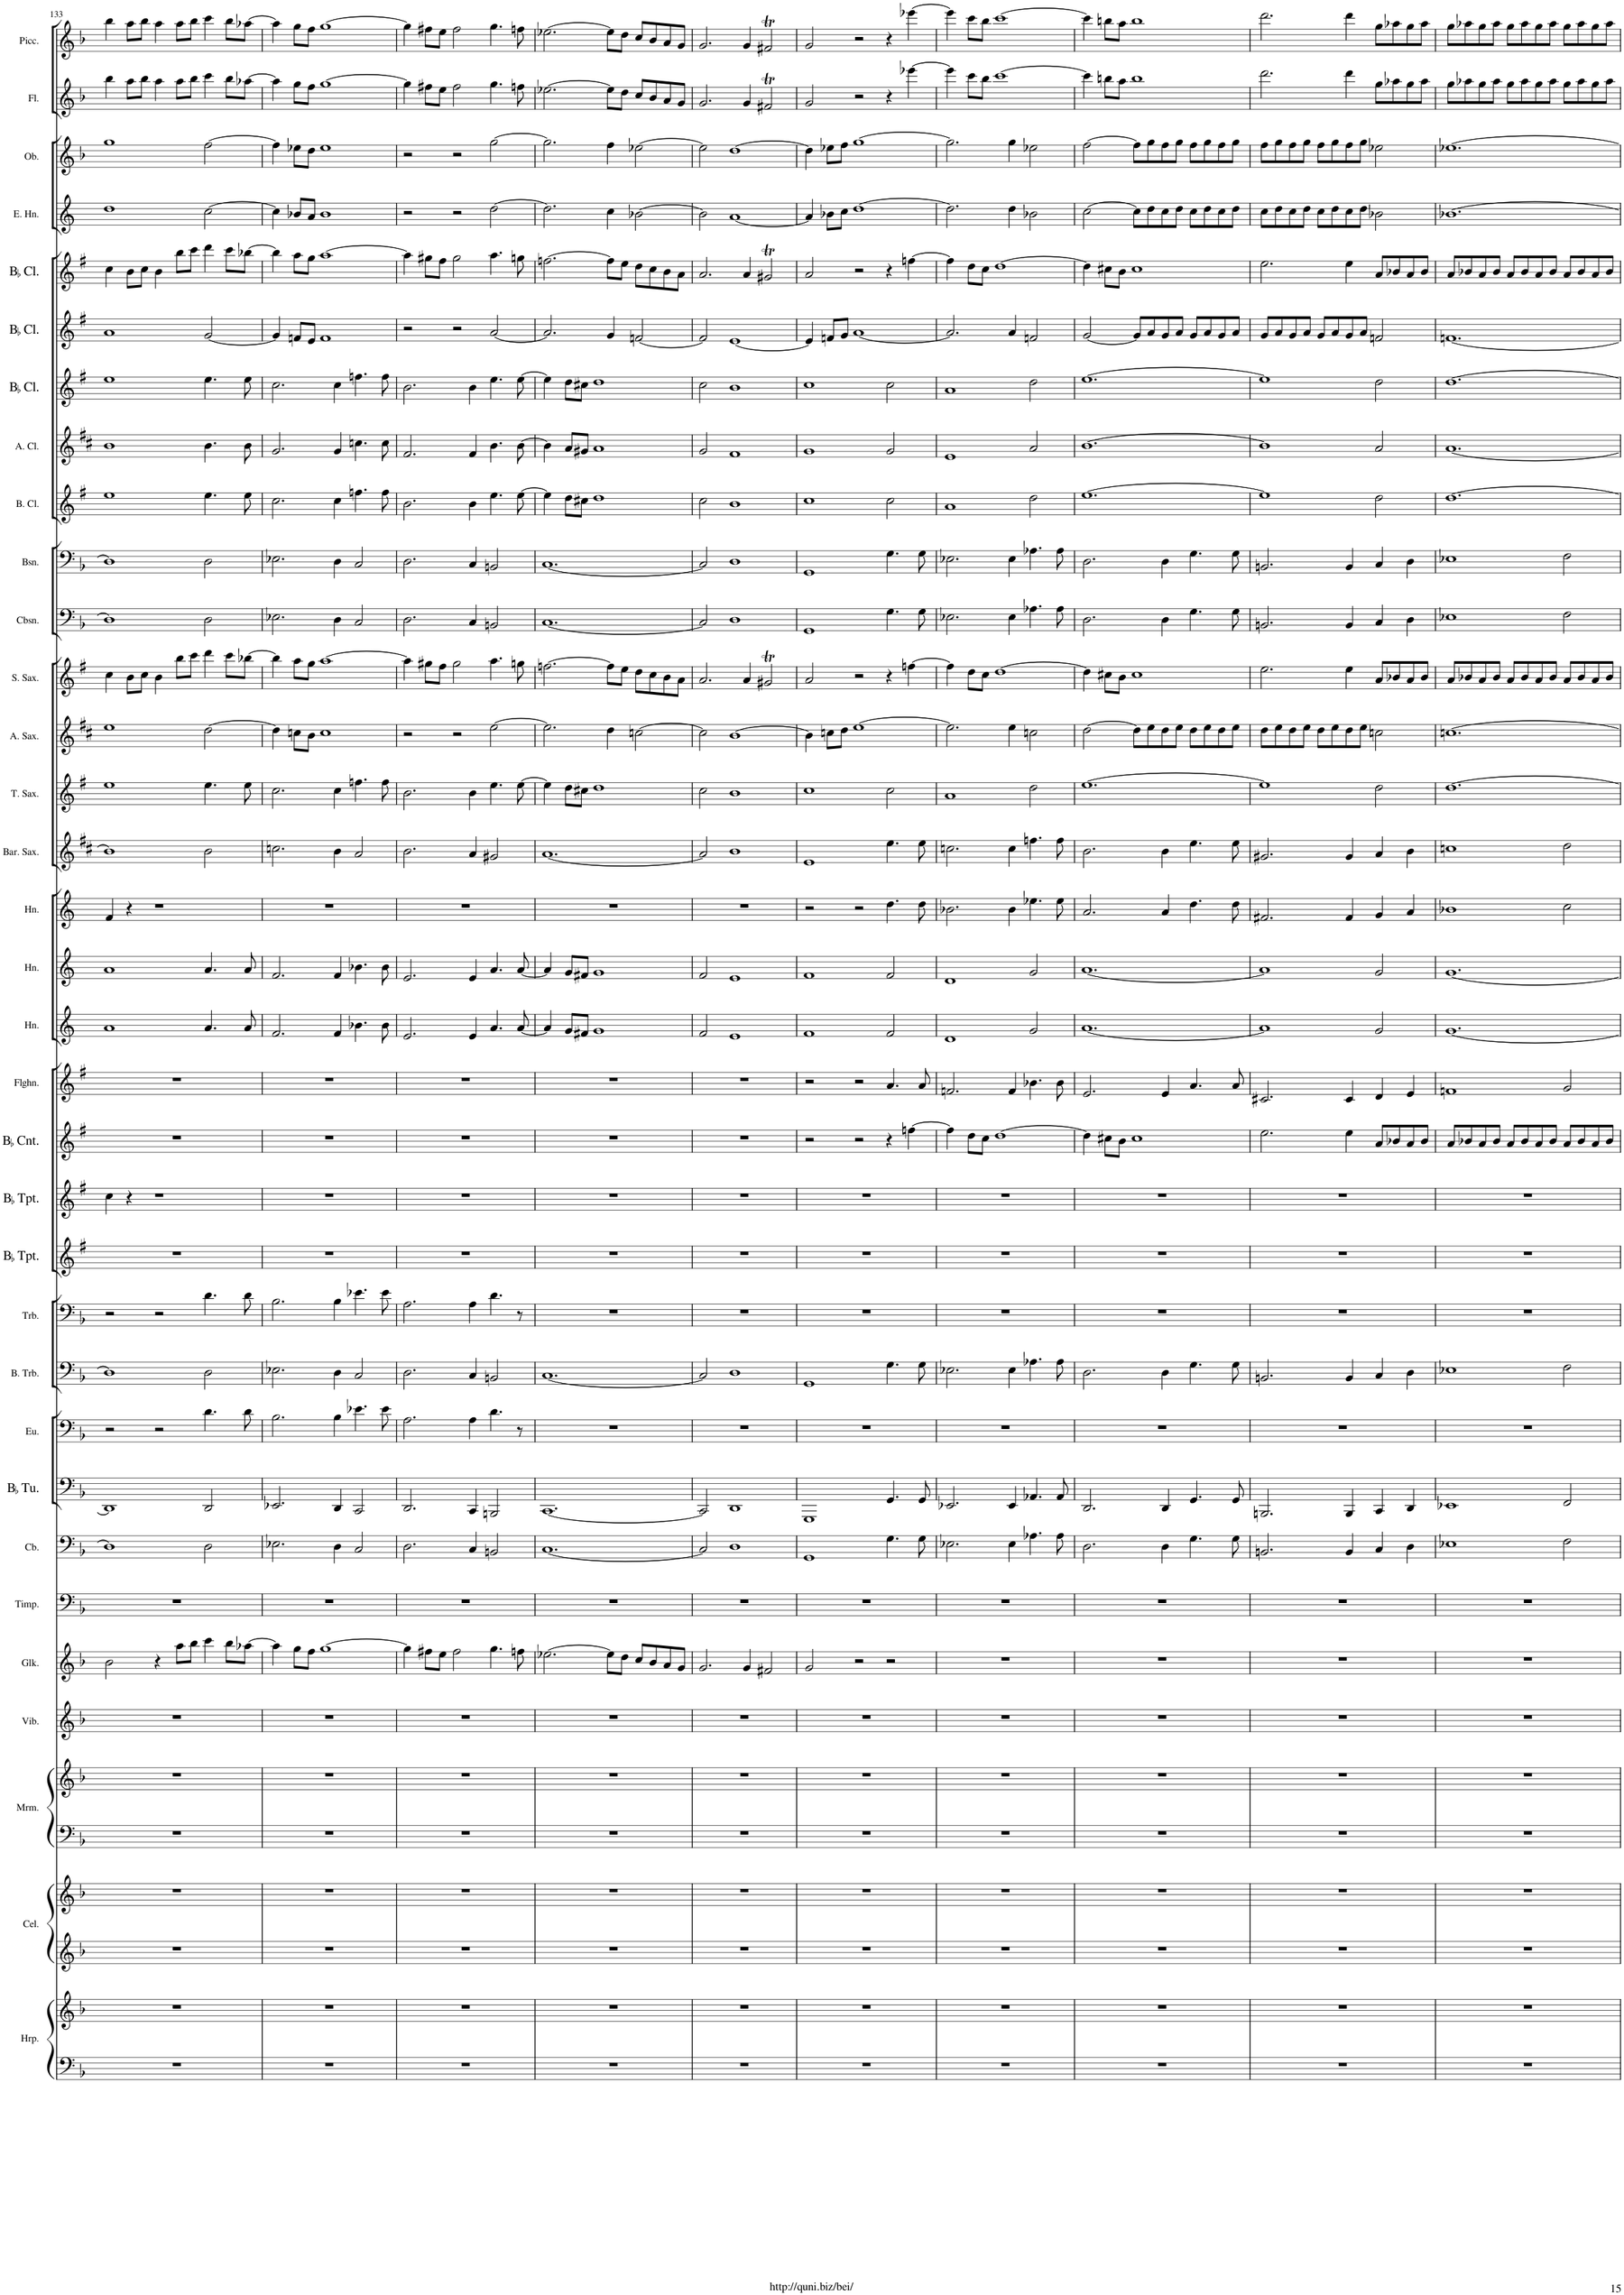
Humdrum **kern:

**kern	**kern	**kern	**kern	**kern	**kern	**kern	**kern	**kern	**kern	**kern	**kern	**kern	**kern	**kern	**kern	**kern	**kern	**kern	**kern	**kern	**kern	**kern	**kern	**kern	**kern	**kern	**kern	**kern	**kern	**kern	**kern	**kern	**kern	**kern	**kern
*part33	*part33	*part32	*part32	*part31	*part31	*part30	*part29	*part28	*part27	*part26	*part25	*part24	*part23	*part22	*part21	*part20	*part19	*part18	*part17	*part16	*part15	*part14	*part13	*part12	*part11	*part10	*part9	*part8	*part7	*part6	*part5	*part4	*part3	*part2	*part1
*staff36	*staff35	*staff34	*staff33	*staff32	*staff31	*staff30	*staff29	*staff28	*staff27	*staff26	*staff25	*staff24	*staff23	*staff22	*staff21	*staff20	*staff19	*staff18	*staff17	*staff16	*staff15	*staff14	*staff13	*staff12	*staff11	*staff10	*staff9	*staff8	*staff7	*staff6	*staff5	*staff4	*staff3	*staff2	*staff1
*I"Harp	*	*I"Celesta	*	*I"Marimba	*	*I"Vibraphone	*I"Glockenspiel	*I"Timpani	*I"Double Bass	*I"BaccidentalFlat Tuba	*I"Euphonium	*I"Bass Trombone	*I"Trombone	*I"BaccidentalFlat Trumpet	*I"BaccidentalFlat Trumpet	*I"BaccidentalFlat Cornet	*I"Flugelhorn	*I"Horn	*I"Horn	*I"Horn	*I"Baritone Saxophone	*I"Tenor Saxophone	*I"Alto Saxophone	*I"Soprano Saxophone	*I"Contrabassoon	*I"Bassoon	*I"Bass Clarinet	*I"Alto Clarinet	*I"BaccidentalFlat Clarinet	*I"BaccidentalFlat Clarinet	*I"BaccidentalFlat Clarinet	*I"English Horn	*I"Oboe	*I"Flute	*I"Piccolo
*I'Hrp.	*	*I'Cel.	*	*I'Mrm.	*	*I'Vib.	*I'Glk.	*I'Timp.	*	*I'BaccidentalFlat Tu.	*I'Eu.	*I'B. Trb.	*I'Trb.	*I'BaccidentalFlat Tpt.	*I'BaccidentalFlat Tpt.	*I'BaccidentalFlat Cnt.	*I'Flghn.	*I'Hn.	*I'Hn.	*I'Hn.	*I'Bar. Sax.	*I'T. Sax.	*I'A. Sax.	*I'S. Sax.	*I'Cbsn.	*I'Bsn.	*I'B. Cl.	*I'A. Cl.	*I'BaccidentalFlat Cl.	*I'BaccidentalFlat Cl.	*I'BaccidentalFlat Cl.	*I'E. Hn.	*I'Ob.	*I'Fl.	*I'Picc.
!!LO:PB:g=z
*clefF4	*clefG2	*clefG2	*clefG2	*clefF4	*clefG2	*clefG2	*clefG2	*clefF4	*clefF4	*clefF4	*clefF4	*clefF4	*clefF4	*clefG2	*clefG2	*clefG2	*clefG2	*clefG2	*clefG2	*clefG2	*clefG2	*clefG2	*clefG2	*clefG2	*clefF4	*clefF4	*clefG2	*clefG2	*clefG2	*clefG2	*clefG2	*clefG2	*clefG2	*clefG2	*clefG2
*	*	*Trd-7c-12	*Trd-7c-12	*	*	*	*Trd-14c-24	*	*Trd7c12	*	*	*	*	*Trd1c2	*Trd1c2	*Trd1c2	*Trd1c2	*Trd4c7	*Trd4c7	*Trd4c7	*Trd12c21	*Trd8c14	*Trd5c9	*Trd1c2	*Trd7c12	*	*Trd8c14	*Trd5c9	*Trd1c2	*Trd1c2	*Trd1c2	*Trd4c7	*	*	*Trd-7c-12
*k[b-]	*k[b-]	*k[b-]	*k[b-]	*k[b-]	*k[b-]	*k[b-]	*k[b-]	*k[b-]	*k[b-]	*k[b-]	*k[b-]	*k[b-]	*k[b-]	*k[f#]	*k[f#]	*k[f#]	*k[f#]	*k[]	*k[]	*k[]	*k[f#c#]	*k[f#]	*k[f#c#]	*k[f#]	*k[b-]	*k[b-]	*k[f#]	*k[f#c#]	*k[f#]	*k[f#]	*k[f#]	*k[]	*k[b-]	*k[b-]	*k[b-]
*M3/2	*M3/2	*M3/2	*M3/2	*M3/2	*M3/2	*M3/2	*M3/2	*M3/2	*M3/2	*M3/2	*M3/2	*M3/2	*M3/2	*M3/2	*M3/2	*M3/2	*M3/2	*M3/2	*M3/2	*M3/2	*M3/2	*M3/2	*M3/2	*M3/2	*M3/2	*M3/2	*M3/2	*M3/2	*M3/2	*M3/2	*M3/2	*M3/2	*M3/2	*M3/2	*M3/2
=133	=133	=133	=133	=133	=133	=133	=133	=133	=133	=133	=133	=133	=133	=133	=133	=133	=133	=133	=133	=133	=133	=133	=133	=133	=133	=133	=133	=133	=133	=133	=133	=133	=133	=133	=133
1.r	1.r	1.r	1.r	1.r	1.r	1.r	2b-\	1.r	1D]	1DD]	2r	1D]	2r	1.r	4cc\	1.r	1.r	1a	1a	4f/	1b]	1ee	1ee	4cc\	1D]	1D]	1ee	1b	1ee	1a	4cc\	1dd	1gg	4bb-\	4bb-\
.	.	.	.	.	.	.	.	.	.	.	.	.	.	.	4r	.	.	.	.	4r	.	.	.	8b\L	.	.	.	.	.	.	8b\L	.	.	8aa\L	8aa\L
.	.	.	.	.	.	.	.	.	.	.	.	.	.	.	.	.	.	.	.	.	.	.	.	8cc\J	.	.	.	.	.	.	8cc\J	.	.	8bb-\J	8bb-\J
.	.	.	.	.	.	.	4r	.	.	.	2r	.	2r	.	1r	.	.	.	.	1r	.	.	.	4b\	.	.	.	.	.	.	4b\	.	.	4aa\	4aa\
.	.	.	.	.	.	.	8aa\L	.	.	.	.	.	.	.	.	.	.	.	.	.	.	.	.	8bb\L	.	.	.	.	.	.	8bb\L	.	.	8aa\L	8aa\L
.	.	.	.	.	.	.	8bb-\J	.	.	.	.	.	.	.	.	.	.	.	.	.	.	.	.	8ccc\J	.	.	.	.	.	.	8ccc\J	.	.	8bb-\J	8bb-\J
.	.	.	.	.	.	.	4ccc\	.	2D\	2DD/	4.d\	2D\	4.d\	.	.	.	.	4.a/	4.a/	.	2b\	4.ee\	[2dd\	4ddd\	2D\	2D\	4.ee\	4.b\	4.ee\	[2g/	4ddd\	[2cc\	[2ff\	4ccc\	4ccc\
.	.	.	.	.	.	.	8bb-\L	.	.	.	.	.	.	.	.	.	.	.	.	.	.	.	.	8ccc\L	.	.	.	.	.	.	8ccc\L	.	.	8bb-\L	8bb-\L
.	.	.	.	.	.	.	[8aa-X\J	.	.	.	8d\	.	8d\	.	.	.	.	8a/	8a/	.	.	8ee\	.	[8bb-X\J	.	.	8ee\	8b\	8ee\	.	[8bb-X\J	.	.	[8aa-X\J	[8aa-X\J
=134	=134	=134	=134	=134	=134	=134	=134	=134	=134	=134	=134	=134	=134	=134	=134	=134	=134	=134	=134	=134	=134	=134	=134	=134	=134	=134	=134	=134	=134	=134	=134	=134	=134	=134	=134
1.r	1.r	1.r	1.r	1.r	1.r	1.r	4aa-\]	1.r	2.E-X\	2.EE-X/	2.B-\	2.E-X\	2.B-\	1.r	1.r	1.r	1.r	2.f/	2.f/	1.r	2.ccn\	2.cc\	4dd\]	4bb-\]	2.E-X\	2.E-X\	2.cc\	2.g/	2.cc\	4g/]	4bb-\]	4cc\]	4ff\]	4aa-\]	4aa-\]
.	.	.	.	.	.	.	8gg\L	.	.	.	.	.	.	.	.	.	.	.	.	.	.	.	8ccn\L	8aa\L	.	.	.	.	.	8fn/L	8aa\L	8b-X/L	8ee-X\L	8gg\L	8gg\L
.	.	.	.	.	.	.	8ff\J	.	.	.	.	.	.	.	.	.	.	.	.	.	.	.	8b\J	8gg\J	.	.	.	.	.	8e/J	8gg\J	8a/J	8dd\J	8ff\J	8ff\J
.	.	.	.	.	.	.	[1gg	.	.	.	.	.	.	.	.	.	.	.	.	.	.	.	1cc	[1aa	.	.	.	.	.	1f	[1aa	1b-	1ee-	[1gg	[1gg
.	.	.	.	.	.	.	.	.	4D\	4DD/	4B-\	4D\	4B-\	.	.	.	.	4f/	4f/	.	4b\	4cc\	.	.	4D\	4D\	4cc\	4g/	4cc\	.	.	.	.	.	.
.	.	.	.	.	.	.	.	.	2C/	2CC/	4.e-X\	2C/	4.e-X\	.	.	.	.	4.b-X\	4.b-X\	.	2a/	4.ffn\	.	.	2C/	2C/	4.ffn\	4.ccn\	4.ffn\	.	.	.	.	.	.
.	.	.	.	.	.	.	.	.	.	.	8e-\	.	8e-\	.	.	.	.	8b-\	8b-\	.	.	8ff\	.	.	.	.	8ff\	8cc\	8ff\	.	.	.	.	.	.
=135	=135	=135	=135	=135	=135	=135	=135	=135	=135	=135	=135	=135	=135	=135	=135	=135	=135	=135	=135	=135	=135	=135	=135	=135	=135	=135	=135	=135	=135	=135	=135	=135	=135	=135	=135
1.r	1.r	1.r	1.r	1.r	1.r	1.r	4gg\]	1.r	2.D\	2.DD/	2.A\	2.D\	2.A\	1.r	1.r	1.r	1.r	2.e/	2.e/	1.r	2.b\	2.b\	2r	4aa\]	2.D\	2.D\	2.b\	2.f#/	2.b\	2r	4aa\]	2r	2r	4gg\]	4gg\]
.	.	.	.	.	.	.	8ff#X\L	.	.	.	.	.	.	.	.	.	.	.	.	.	.	.	.	8gg#X\L	.	.	.	.	.	.	8gg#X\L	.	.	8ff#X\L	8ff#X\L
.	.	.	.	.	.	.	8ee\J	.	.	.	.	.	.	.	.	.	.	.	.	.	.	.	.	8ff#\J	.	.	.	.	.	.	8ff#\J	.	.	8ee\J	8ee\J
.	.	.	.	.	.	.	2ff#\	.	.	.	.	.	.	.	.	.	.	.	.	.	.	.	2r	2gg#\	.	.	.	.	.	2r	2gg#\	2r	2r	2ff#\	2ff#\
.	.	.	.	.	.	.	.	.	4C/	4CC/	4A\	4C/	4A\	.	.	.	.	4e/	4e/	.	4a/	4b\	.	.	4C/	4C/	4b\	4f#/	4b\	.	.	.	.	.	.
.	.	.	.	.	.	.	4.gg\	.	2BBn/	2BBBn/	4.d\	2BBn/	4.d\	.	.	.	.	4.a/	4.a/	.	2g#X/	4.ee\	[2ee\	4.aa\	2BBn/	2BBn/	4.ee\	4.b\	4.ee\	[2a/	4.aa\	[2dd\	[2gg\	4.gg\	4.gg\
.	.	.	.	.	.	.	8ffn\	.	.	.	8r	.	8r	.	.	.	.	[8a/	[8a/	.	.	[8ee\	.	8ggn\	.	.	[8ee\	[8b\	[8ee\	.	8ggn\	.	.	8ffn\	8ffn\
=136	=136	=136	=136	=136	=136	=136	=136	=136	=136	=136	=136	=136	=136	=136	=136	=136	=136	=136	=136	=136	=136	=136	=136	=136	=136	=136	=136	=136	=136	=136	=136	=136	=136	=136	=136
1.r	1.r	1.r	1.r	1.r	1.r	1.r	[2.ee-X\	1.r	[1.C	[1.CC	1.r	[1.C	1.r	1.r	1.r	1.r	1.r	4a/]	4a/]	1.r	[1.a	4ee\]	2.ee\]	[2.ffn\	[1.C	[1.C	4ee\]	4b\]	4ee\]	2.a/]	[2.ffn\	2.dd\]	2.gg\]	[2.ee-X\	[2.ee-X\
.	.	.	.	.	.	.	.	.	.	.	.	.	.	.	.	.	.	8g/L	8g/L	.	.	8dd\L	.	.	.	.	8dd\L	8a/L	8dd\L	.	.	.	.	.	.
.	.	.	.	.	.	.	.	.	.	.	.	.	.	.	.	.	.	8f#X/J	8f#X/J	.	.	8cc#X\J	.	.	.	.	8cc#X\J	8g#X/J	8cc#X\J	.	.	.	.	.	.
.	.	.	.	.	.	.	.	.	.	.	.	.	.	.	.	.	.	1g	1g	.	.	1dd	.	.	.	.	1dd	1a	1dd	.	.	.	.	.	.
.	.	.	.	.	.	.	8ee-\L]	.	.	.	.	.	.	.	.	.	.	.	.	.	.	.	4dd\	8ff\L]	.	.	.	.	.	4g/	8ff\L]	4cc\	4ff\	8ee-\L]	8ee-\L]
.	.	.	.	.	.	.	8dd\J	.	.	.	.	.	.	.	.	.	.	.	.	.	.	.	.	8ee\J	.	.	.	.	.	.	8ee\J	.	.	8dd\J	8dd\J
.	.	.	.	.	.	.	8cc/L	.	.	.	.	.	.	.	.	.	.	.	.	.	.	.	[2ccn\	8dd\L	.	.	.	.	.	[2fn/	8dd\L	[2b-X\	[2ee-X\	8cc/L	8cc/L
.	.	.	.	.	.	.	8b-/	.	.	.	.	.	.	.	.	.	.	.	.	.	.	.	.	8cc\	.	.	.	.	.	.	8cc\	.	.	8b-/	8b-/
.	.	.	.	.	.	.	8a/	.	.	.	.	.	.	.	.	.	.	.	.	.	.	.	.	8b\	.	.	.	.	.	.	8b\	.	.	8a/	8a/
.	.	.	.	.	.	.	8g/J	.	.	.	.	.	.	.	.	.	.	.	.	.	.	.	.	8a\J	.	.	.	.	.	.	8a\J	.	.	8g/J	8g/J
=137	=137	=137	=137	=137	=137	=137	=137	=137	=137	=137	=137	=137	=137	=137	=137	=137	=137	=137	=137	=137	=137	=137	=137	=137	=137	=137	=137	=137	=137	=137	=137	=137	=137	=137	=137
1.r	1.r	1.r	1.r	1.r	1.r	1.r	2.g/	1.r	2C/]	2CC/]	1.r	2C/]	1.r	1.r	1.r	1.r	1.r	2f/	2f/	1.r	2a/]	2cc\	2cc\]	2.a/	2C/]	2C/]	2cc\	2g/	2cc\	2f/]	2.a/	2b-\]	2ee-\]	2.g/	2.g/
.	.	.	.	.	.	.	.	.	1D	1DD	.	1D	.	.	.	.	.	1e	1e	.	1b	1b	[1b	.	1D	1D	1b	1f#	1b	[1e	.	[1a	[1dd	.	.
.	.	.	.	.	.	.	4g/	.	.	.	.	.	.	.	.	.	.	.	.	.	.	.	.	4a/	.	.	.	.	.	.	4a/	.	.	4g/	4g/
.	.	.	.	.	.	.	2f#X/	.	.	.	.	.	.	.	.	.	.	.	.	.	.	.	.	2g#Xt/	.	.	.	.	.	.	2g#Xt/	.	.	2f#Xt/	2f#Xt/
=138	=138	=138	=138	=138	=138	=138	=138	=138	=138	=138	=138	=138	=138	=138	=138	=138	=138	=138	=138	=138	=138	=138	=138	=138	=138	=138	=138	=138	=138	=138	=138	=138	=138	=138	=138
1.r	1.r	1.r	1.r	1.r	1.r	1.r	2g/	1.r	1GG	1GGG	1.r	1GG	1.r	1.r	1.r	2r	2r	1f	1f	2r	1e	1cc	4b\]	2a/	1GG	1GG	1cc	1g	1cc	4e/]	2a/	4a/]	4dd\]	2g/	2g/
.	.	.	.	.	.	.	.	.	.	.	.	.	.	.	.	.	.	.	.	.	.	.	8ccn\L	.	.	.	.	.	.	8fn/L	.	8b-X\L	8ee-X\L	.	.
.	.	.	.	.	.	.	.	.	.	.	.	.	.	.	.	.	.	.	.	.	.	.	8dd\J	.	.	.	.	.	.	8g/J	.	8cc\J	8ff\J	.	.
.	.	.	.	.	.	.	2r	.	.	.	.	.	.	.	.	2r	2r	.	.	2r	.	.	[1ee	2r	.	.	.	.	.	[1a	2r	[1dd	[1gg	2r	2r
.	.	.	.	.	.	.	2r	.	4.G\	4.GG/	.	4.G\	.	.	.	4r	4.a/	2f/	2f/	4.dd\	4.ee\	2cc\	.	4r	4.G\	4.G\	2cc\	2g/	2cc\	.	4r	.	.	4r	4r
.	.	.	.	.	.	.	.	.	.	.	.	.	.	.	.	[4ffn\	.	.	.	.	.	.	.	[4ffn\	.	.	.	.	.	.	[4ffn\	.	.	[4eee-X\	[4eee-X\
.	.	.	.	.	.	.	.	.	8G\	8GG/	.	8G\	.	.	.	.	8a/	.	.	8dd\	8ee\	.	.	.	8G\	8G\	.	.	.	.	.	.	.	.	.
=139	=139	=139	=139	=139	=139	=139	=139	=139	=139	=139	=139	=139	=139	=139	=139	=139	=139	=139	=139	=139	=139	=139	=139	=139	=139	=139	=139	=139	=139	=139	=139	=139	=139	=139	=139
1.r	1.r	1.r	1.r	1.r	1.r	1.r	1.r	1.r	2.E-X\	2.EE-X/	1.r	2.E-X\	1.r	1.r	1.r	4ff\]	2.fn/	1d	1d	2.b-X\	2.ccn\	1a	2.ee\]	4ff\]	2.E-X\	2.E-X\	1a	1e	1a	2.a/]	4ff\]	2.dd\]	2.gg\]	4eee-\]	4eee-\]
.	.	.	.	.	.	.	.	.	.	.	.	.	.	.	.	8dd\L	.	.	.	.	.	.	.	8dd\L	.	.	.	.	.	.	8dd\L	.	.	8ccc\L	8ccc\L
.	.	.	.	.	.	.	.	.	.	.	.	.	.	.	.	8cc\J	.	.	.	.	.	.	.	8cc\J	.	.	.	.	.	.	8cc\J	.	.	8bb-\J	8bb-\J
.	.	.	.	.	.	.	.	.	.	.	.	.	.	.	.	[1dd	.	.	.	.	.	.	.	[1dd	.	.	.	.	.	.	[1dd	.	.	[1ccc	[1ccc
.	.	.	.	.	.	.	.	.	4E-\	4EE-/	.	4E-\	.	.	.	.	4f/	.	.	4b-\	4cc\	.	4ee\	.	4E-\	4E-\	.	.	.	4a/	.	4dd\	4gg\	.	.
.	.	.	.	.	.	.	.	.	4.A-X\	4.AA-X/	.	4.A-X\	.	.	.	.	4.b-X\	2g/	2g/	4.ee-X\	4.ffn\	2dd\	2ccn\	.	4.A-X\	4.A-X\	2dd\	2a/	2dd\	2fn/	.	2b-X\	2ee-X\	.	.
.	.	.	.	.	.	.	.	.	8A-\	8AA-/	.	8A-\	.	.	.	.	8b-\	.	.	8ee-\	8ff\	.	.	.	8A-\	8A-\	.	.	.	.	.	.	.	.	.
=140	=140	=140	=140	=140	=140	=140	=140	=140	=140	=140	=140	=140	=140	=140	=140	=140	=140	=140	=140	=140	=140	=140	=140	=140	=140	=140	=140	=140	=140	=140	=140	=140	=140	=140	=140
1.r	1.r	1.r	1.r	1.r	1.r	1.r	1.r	1.r	2.D\	2.DD/	1.r	2.D\	1.r	1.r	1.r	4dd\]	2.e/	[1.a	[1.a	2.a/	2.b\	[1.ee	[2dd\	4dd\]	2.D\	2.D\	[1.ee	[1.b	[1.ee	[2g/	4dd\]	[2cc\	[2ff\	4ccc\]	4ccc\]
.	.	.	.	.	.	.	.	.	.	.	.	.	.	.	.	8cc#X\L	.	.	.	.	.	.	.	8cc#X\L	.	.	.	.	.	.	8cc#X\L	.	.	8bbn\L	8bbn\L
.	.	.	.	.	.	.	.	.	.	.	.	.	.	.	.	8b\J	.	.	.	.	.	.	.	8b\J	.	.	.	.	.	.	8b\J	.	.	8aa\J	8aa\J
.	.	.	.	.	.	.	.	.	.	.	.	.	.	.	.	1cc#	.	.	.	.	.	.	8dd\L]	1cc#	.	.	.	.	.	8g/L]	1cc#	8cc\L]	8ff\L]	1bb	1bb
.	.	.	.	.	.	.	.	.	.	.	.	.	.	.	.	.	.	.	.	.	.	.	8ee\	.	.	.	.	.	.	8a/	.	8dd\	8gg\	.	.
.	.	.	.	.	.	.	.	.	4D\	4DD/	.	4D\	.	.	.	.	4e/	.	.	4a/	4b\	.	8dd\	.	4D\	4D\	.	.	.	8g/	.	8cc\	8ff\	.	.
.	.	.	.	.	.	.	.	.	.	.	.	.	.	.	.	.	.	.	.	.	.	.	8ee\J	.	.	.	.	.	.	8a/J	.	8dd\J	8gg\J	.	.
.	.	.	.	.	.	.	.	.	4.G\	4.GG/	.	4.G\	.	.	.	.	4.a/	.	.	4.dd\	4.ee\	.	8dd\L	.	4.G\	4.G\	.	.	.	8g/L	.	8cc\L	8ff\L	.	.
.	.	.	.	.	.	.	.	.	.	.	.	.	.	.	.	.	.	.	.	.	.	.	8ee\	.	.	.	.	.	.	8a/	.	8dd\	8gg\	.	.
.	.	.	.	.	.	.	.	.	.	.	.	.	.	.	.	.	.	.	.	.	.	.	8dd\	.	.	.	.	.	.	8g/	.	8cc\	8ff\	.	.
.	.	.	.	.	.	.	.	.	8G\	8GG/	.	8G\	.	.	.	.	8a/	.	.	8dd\	8ee\	.	8ee\J	.	8G\	8G\	.	.	.	8a/J	.	8dd\J	8gg\J	.	.
=141	=141	=141	=141	=141	=141	=141	=141	=141	=141	=141	=141	=141	=141	=141	=141	=141	=141	=141	=141	=141	=141	=141	=141	=141	=141	=141	=141	=141	=141	=141	=141	=141	=141	=141	=141
1.r	1.r	1.r	1.r	1.r	1.r	1.r	1.r	1.r	2.BBn/	2.BBBn/	1.r	2.BBn/	1.r	1.r	1.r	2.ee\	2.c#X/	1a]	1a]	2.f#X/	2.g#X/	1ee]	8dd\L	2.ee\	2.BBn/	2.BBn/	1ee]	1b]	1ee]	8g/L	2.ee\	8cc\L	8ff\L	2.ddd\	2.ddd\
.	.	.	.	.	.	.	.	.	.	.	.	.	.	.	.	.	.	.	.	.	.	.	8ee\	.	.	.	.	.	.	8a/	.	8dd\	8gg\	.	.
.	.	.	.	.	.	.	.	.	.	.	.	.	.	.	.	.	.	.	.	.	.	.	8dd\	.	.	.	.	.	.	8g/	.	8cc\	8ff\	.	.
.	.	.	.	.	.	.	.	.	.	.	.	.	.	.	.	.	.	.	.	.	.	.	8ee\J	.	.	.	.	.	.	8a/J	.	8dd\J	8gg\J	.	.
.	.	.	.	.	.	.	.	.	.	.	.	.	.	.	.	.	.	.	.	.	.	.	8dd\L	.	.	.	.	.	.	8g/L	.	8cc\L	8ff\L	.	.
.	.	.	.	.	.	.	.	.	.	.	.	.	.	.	.	.	.	.	.	.	.	.	8ee\	.	.	.	.	.	.	8a/	.	8dd\	8gg\	.	.
.	.	.	.	.	.	.	.	.	4BB/	4BBB/	.	4BB/	.	.	.	4ee\	4c#/	.	.	4f#/	4g#/	.	8dd\	4ee\	4BB/	4BB/	.	.	.	8g/	4ee\	8cc\	8ff\	4ddd\	4ddd\
.	.	.	.	.	.	.	.	.	.	.	.	.	.	.	.	.	.	.	.	.	.	.	8ee\J	.	.	.	.	.	.	8a/J	.	8dd\J	8gg\J	.	.
.	.	.	.	.	.	.	.	.	4C/	4CC/	.	4C/	.	.	.	8a/L	4d/	2g/	2g/	4g/	4a/	2dd\	2ccn\	8a/L	4C/	4C/	2dd\	2a/	2dd\	2fn/	8a/L	2b-X\	2ee-X\	8gg\L	8gg\L
.	.	.	.	.	.	.	.	.	.	.	.	.	.	.	.	8b-X/	.	.	.	.	.	.	.	8b-X/	.	.	.	.	.	.	8b-X/	.	.	8aa-X\	8aa-X\
.	.	.	.	.	.	.	.	.	4D\	4DD/	.	4D\	.	.	.	8a/	4e/	.	.	4a/	4b\	.	.	8a/	4D\	4D\	.	.	.	.	8a/	.	.	8gg\	8gg\
.	.	.	.	.	.	.	.	.	.	.	.	.	.	.	.	8b-/J	.	.	.	.	.	.	.	8b-/J	.	.	.	.	.	.	8b-/J	.	.	8aa-\J	8aa-\J
=142	=142	=142	=142	=142	=142	=142	=142	=142	=142	=142	=142	=142	=142	=142	=142	=142	=142	=142	=142	=142	=142	=142	=142	=142	=142	=142	=142	=142	=142	=142	=142	=142	=142	=142	=142
1.r	1.r	1.r	1.r	1.r	1.r	1.r	1.r	1.r	1E-X	1EE-X	1.r	1E-X	1.r	1.r	1.r	8a/L	1fn	[1.g	[1.g	1b-X	1ccn	[1.dd	[1.ccn	8a/L	1E-X	1E-X	[1.dd	[1.a	[1.dd	[1.fn	8a/L	[1.b-X	[1.ee-X	8gg\L	8gg\L
.	.	.	.	.	.	.	.	.	.	.	.	.	.	.	.	8b-X/	.	.	.	.	.	.	.	8b-X/	.	.	.	.	.	.	8b-X/	.	.	8aa-X\	8aa-X\
.	.	.	.	.	.	.	.	.	.	.	.	.	.	.	.	8a/	.	.	.	.	.	.	.	8a/	.	.	.	.	.	.	8a/	.	.	8gg\	8gg\
.	.	.	.	.	.	.	.	.	.	.	.	.	.	.	.	8b-/J	.	.	.	.	.	.	.	8b-/J	.	.	.	.	.	.	8b-/J	.	.	8aa-\J	8aa-\J
.	.	.	.	.	.	.	.	.	.	.	.	.	.	.	.	8a/L	.	.	.	.	.	.	.	8a/L	.	.	.	.	.	.	8a/L	.	.	8gg\L	8gg\L
.	.	.	.	.	.	.	.	.	.	.	.	.	.	.	.	8b-/	.	.	.	.	.	.	.	8b-/	.	.	.	.	.	.	8b-/	.	.	8aa-\	8aa-\
.	.	.	.	.	.	.	.	.	.	.	.	.	.	.	.	8a/	.	.	.	.	.	.	.	8a/	.	.	.	.	.	.	8a/	.	.	8gg\	8gg\
.	.	.	.	.	.	.	.	.	.	.	.	.	.	.	.	8b-/J	.	.	.	.	.	.	.	8b-/J	.	.	.	.	.	.	8b-/J	.	.	8aa-\J	8aa-\J
.	.	.	.	.	.	.	.	.	2F\	2FF/	.	2F\	.	.	.	8a/L	2g/	.	.	2cc\	2dd\	.	.	8a/L	2F\	2F\	.	.	.	.	8a/L	.	.	8gg\L	8gg\L
.	.	.	.	.	.	.	.	.	.	.	.	.	.	.	.	8b-/	.	.	.	.	.	.	.	8b-/	.	.	.	.	.	.	8b-/	.	.	8aa-\	8aa-\
.	.	.	.	.	.	.	.	.	.	.	.	.	.	.	.	8a/	.	.	.	.	.	.	.	8a/	.	.	.	.	.	.	8a/	.	.	8gg\	8gg\
.	.	.	.	.	.	.	.	.	.	.	.	.	.	.	.	8b-/J	.	.	.	.	.	.	.	8b-/J	.	.	.	.	.	.	8b-/J	.	.	8aa-\J	8aa-\J
=	=	=	=	=	=	=	=	=	=	=	=	=	=	=	=	=	=	=	=	=	=	=	=	=	=	=	=	=	=	=	=	=	=	=	=
*-	*-	*-	*-	*-	*-	*-	*-	*-	*-	*-	*-	*-	*-	*-	*-	*-	*-	*-	*-	*-	*-	*-	*-	*-	*-	*-	*-	*-	*-	*-	*-	*-	*-	*-	*-
